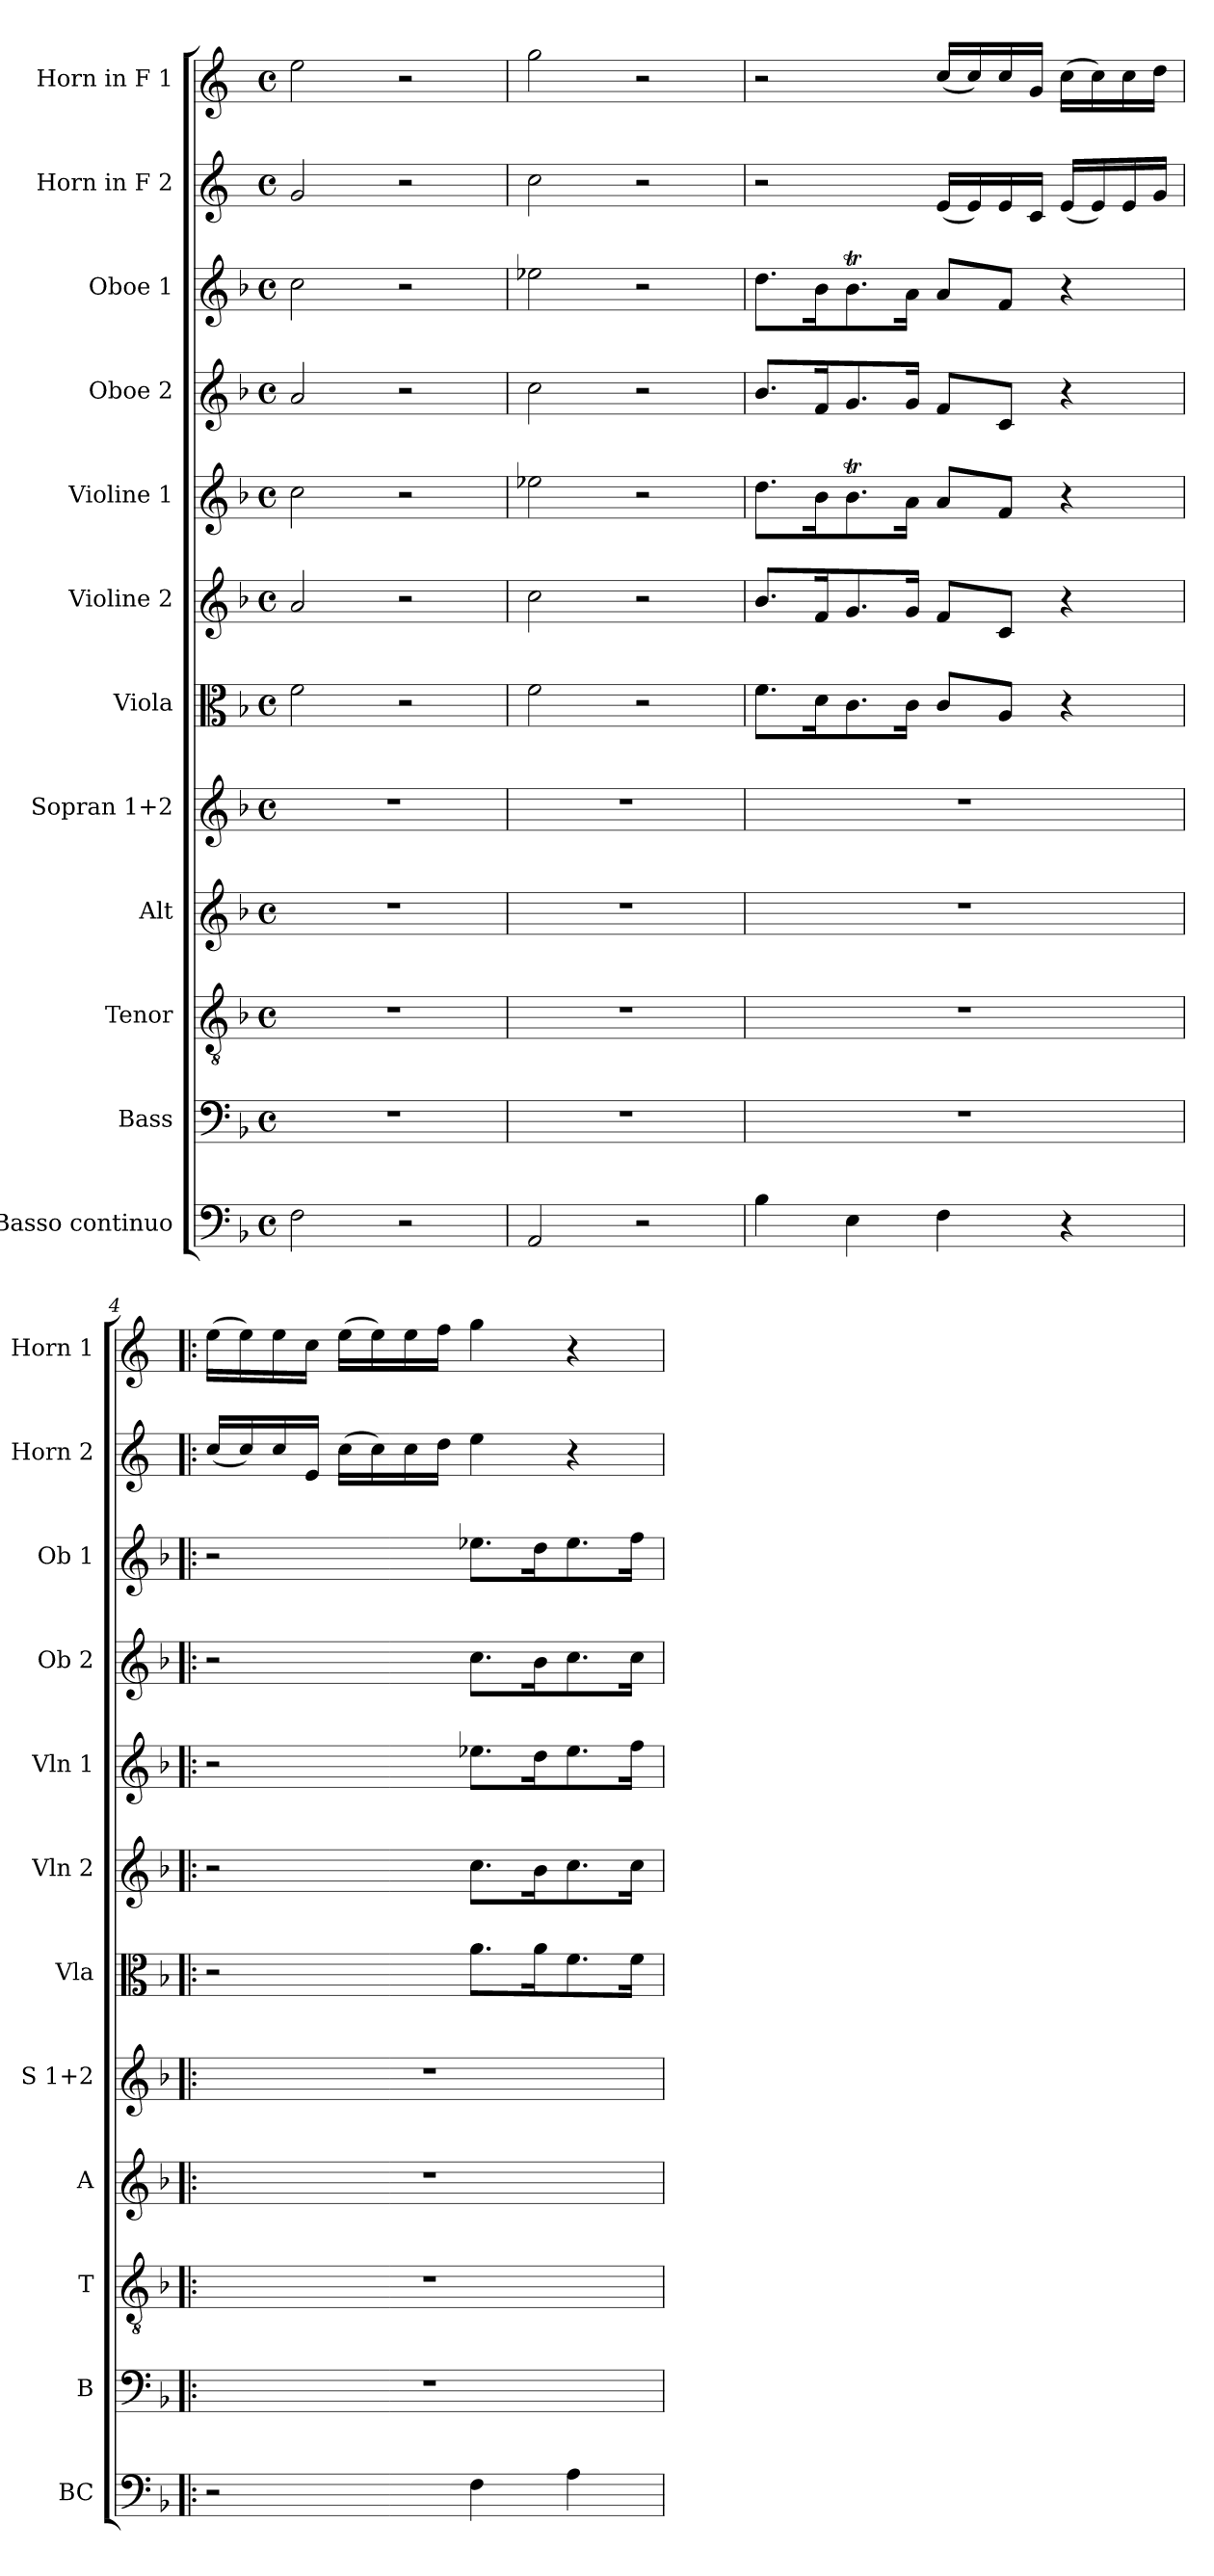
**kern	**kern	**kern	**kern	**kern	**kern	**kern	**kern	**kern	**kern	**kern	**kern
*part12	*part11	*part10	*part9	*part8	*part7	*part6	*part5	*part4	*part3	*part2	*part1
*staff12	*staff11	*staff10	*staff9	*staff8	*staff7	*staff6	*staff5	*staff4	*staff3	*staff2	*staff1
*I"Basso continuo	*I"Bass	*I"Tenor	*I"Alt	*I"Sopran 1+2	*I"Viola	*I"Violine 2	*I"Violine 1	*I"Oboe 2	*I"Oboe 1	*I"Horn in F 2	*I"Horn in F 1
*I'BC	*I'B	*I'T	*I'A	*I'S 1+2	*I'Vla	*I'Vln 2	*I'Vln 1	*I'Ob 2	*I'Ob 1	*I'Horn 2	*I'Horn 1
*clefF4	*clefF4	*clefGv2	*clefG2	*clefG2	*clefC3	*clefG2	*clefG2	*clefG2	*clefG2	*clefG2	*clefG2
*ITrd7c12	*	*	*	*	*	*	*	*	*	*ITrd4c7	*ITrd4c7
*k[b-]	*k[b-]	*k[b-]	*k[b-]	*k[b-]	*k[b-]	*k[b-]	*k[b-]	*k[b-]	*k[b-]	*k[b-]	*k[b-]
*M4/4	*M4/4	*M4/4	*M4/4	*M4/4	*M4/4	*M4/4	*M4/4	*M4/4	*M4/4	*M4/4	*M4/4
*met(c)	*met(c)	*met(c)	*met(c)	*met(c)	*met(c)	*met(c)	*met(c)	*met(c)	*met(c)	*met(c)	*met(c)
=1	=1	=1	=1	=1	=1	=1	=1	=1	=1	=1	=1
2FF\	1r	1r	1r	1r	2f\	2a/	2cc\	2a/	2cc\	2c/	2a\
2r	.	.	.	.	2r	2r	2r	2r	2r	2r	2r
=2	=2	=2	=2	=2	=2	=2	=2	=2	=2	=2	=2
2AAA/	1r	1r	1r	1r	2f\	2cc\	2ee-X\	2cc\	2ee-X\	2f\	2cc\
2r	.	.	.	.	2r	2r	2r	2r	2r	2r	2r
=3	=3	=3	=3	=3	=3	=3	=3	=3	=3	=3	=3
4BB-\	1r	1r	1r	1r	8.f\L	8.b-/L	8.dd\L	8.b-/L	8.dd\L	2r	2r
.	.	.	.	.	16d\K	16f/K	16b-\K	16f/K	16b-\K	.	.
4EE\	.	.	.	.	8.c\	8.g/	8.b-T\	8.g/	8.b-T\	.	.
.	.	.	.	.	16c\Jk	16g/Jk	16a\Jk	16g/Jk	16a\Jk	.	.
4FF\	.	.	.	.	8c/L	8f/L	8a/L	8f/L	8a/L	(<16A/LL	(<16f/LL
.	.	.	.	.	.	.	.	.	.	16A/)	16f/)
.	.	.	.	.	8A/J	8c/J	8f/J	8c/J	8f/J	16A/	16f/
.	.	.	.	.	.	.	.	.	.	16F/JJ	16c/JJ
4r	.	.	.	.	4r	4r	4r	4r	4r	(<16A/LL	(>16f\LL
.	.	.	.	.	.	.	.	.	.	16A/)	16f\)
.	.	.	.	.	.	.	.	.	.	16A/	16f\
.	.	.	.	.	.	.	.	.	.	16c/JJ	16g\JJ
=4!|:	=4!|:	=4!|:	=4!|:	=4!|:	=4!|:	=4!|:	=4!|:	=4!|:	=4!|:	=4!|:	=4!|:
2r	1r	1r	1r	1r	2r	2r	2r	2r	2r	(<16f/LL	(>16a\LL
.	.	.	.	.	.	.	.	.	.	16f/)	16a\)
.	.	.	.	.	.	.	.	.	.	16f/	16a\
.	.	.	.	.	.	.	.	.	.	16A/JJ	16f\JJ
.	.	.	.	.	.	.	.	.	.	(>16f\LL	(>16a\LL
.	.	.	.	.	.	.	.	.	.	16f\)	16a\)
.	.	.	.	.	.	.	.	.	.	16f\	16a\
.	.	.	.	.	.	.	.	.	.	16g\JJ	16b-\JJ
4FF\	.	.	.	.	8.a\L	8.cc\L	8.ee-X\L	8.cc\L	8.ee-X\L	4a\	4cc\
.	.	.	.	.	16a\K	16b-\K	16dd\K	16b-\K	16dd\K	.	.
4AA\	.	.	.	.	8.f\	8.cc\	8.ee-\	8.cc\	8.ee-\	4r	4r
.	.	.	.	.	16f\Jk	16cc\Jk	16ff\Jk	16cc\Jk	16ff\Jk	.	.
=	=	=	=	=	=	=	=	=	=	=	=
*-	*-	*-	*-	*-	*-	*-	*-	*-	*-	*-	*-
